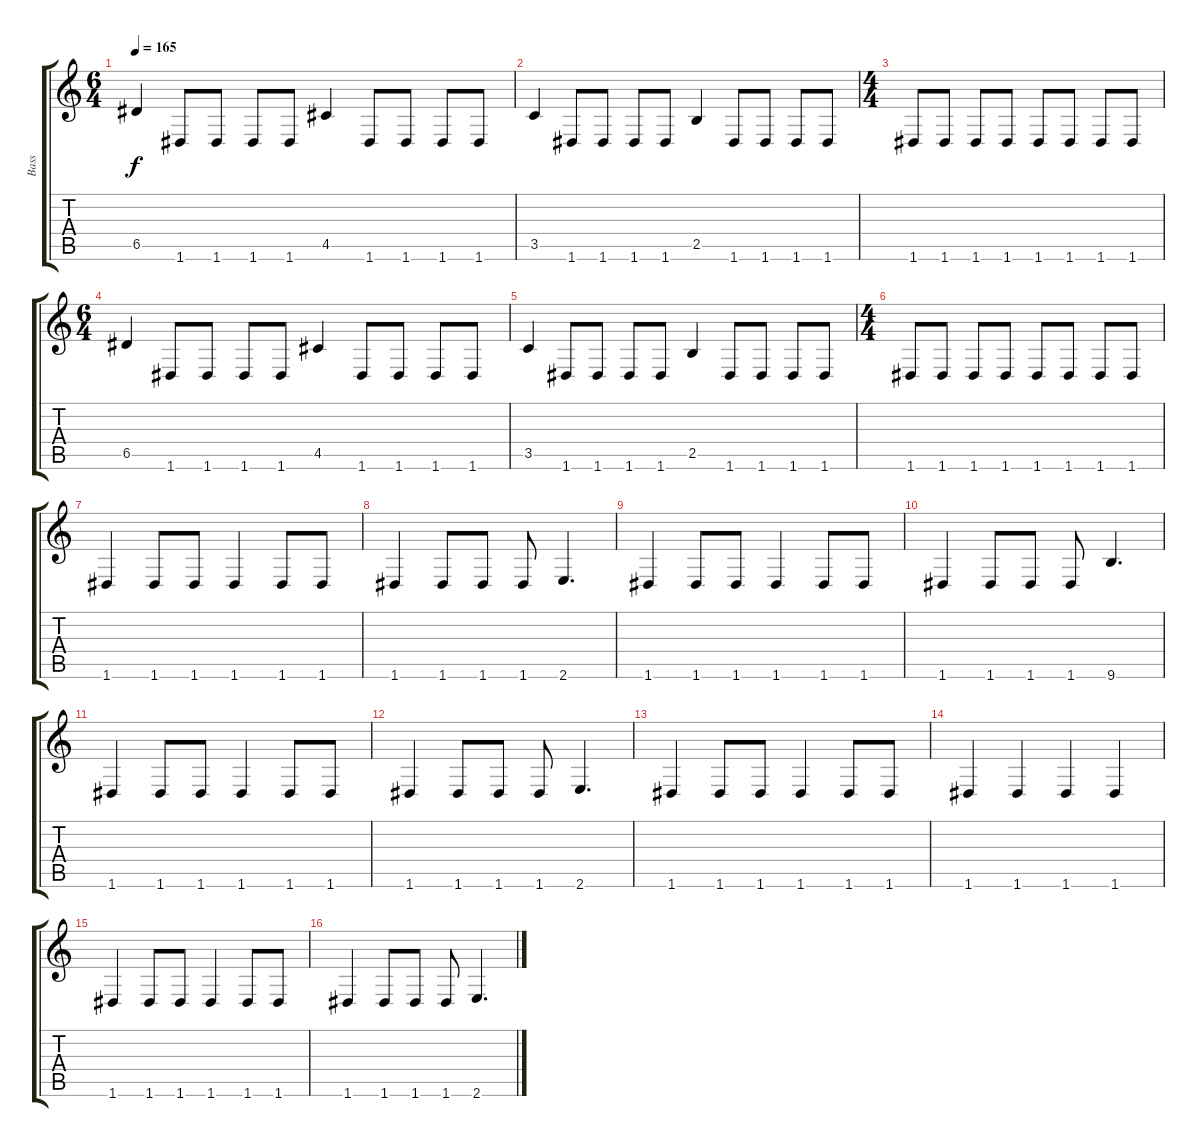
\track ("Bass" "Bass") {instrument electricbassfinger}
\staff {score tabs}
\tuning (E4 B3 G3 D3 A2 D2) {hide}
\ts (6 4)
\tempo 165
\clef g2
\ks c
6.5.4{dy f} 1.6.8 1.6.8 1.6.8 1.6.8 4.5.4 1.6.8 1.6.8 1.6.8 1.6.8 |
3.5.4 1.6.8 1.6.8 1.6.8 1.6.8 2.5.4 1.6.8 1.6.8 1.6.8 1.6.8 |
\ts (4 4)
1.6.8 1.6.8 1.6.8 1.6.8 1.6.8 1.6.8 1.6.8 1.6.8 |
\ts (6 4)
6.5.4 1.6.8 1.6.8 1.6.8 1.6.8 4.5.4 1.6.8 1.6.8 1.6.8 1.6.8 |
3.5.4 1.6.8 1.6.8 1.6.8 1.6.8 2.5.4 1.6.8 1.6.8 1.6.8 1.6.8 |
\ts (4 4)
1.6.8 1.6.8 1.6.8 1.6.8 1.6.8 1.6.8 1.6.8 1.6.8 |
1.6.4 1.6.8 1.6.8 1.6.4 1.6.8 1.6.8 |
1.6.4 1.6.8 1.6.8 1.6.8 2.6.4{d} |
1.6.4 1.6.8 1.6.8 1.6.4 1.6.8 1.6.8 |
1.6.4 1.6.8 1.6.8 1.6.8 9.6.4{d} |
1.6.4 1.6.8 1.6.8 1.6.4 1.6.8 1.6.8 |
1.6.4 1.6.8 1.6.8 1.6.8 2.6.4{d} |
1.6.4 1.6.8 1.6.8 1.6.4 1.6.8 1.6.8 |
1.6.4 1.6.4 1.6.4 1.6.4 |
1.6.4 1.6.8 1.6.8 1.6.4 1.6.8 1.6.8 |
1.6.4 1.6.8 1.6.8 1.6.8 2.6.4{d}
